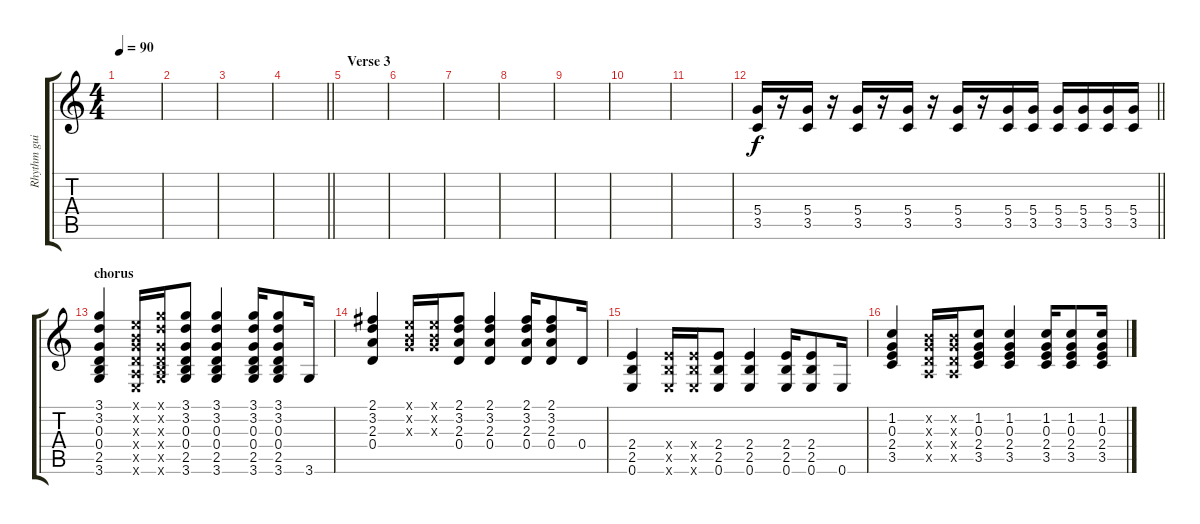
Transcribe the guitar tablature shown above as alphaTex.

\track ("Rhythm guitar 2" "Rhythm gui") {instrument distortionguitar}
\staff {score tabs}
\tuning (E4 B3 G3 D3 A2 E2) {hide}
\ts (4 4)
\tempo 90
\clef g2
\ks c
|
|
|
\barLineRight lightlight
|
\section ("" "Verse 3")
|
|
|
|
|
|
|
\barLineRight lightlight
(5.4 3.5).16 r.16 (5.4 3.5).16 r.16 (5.4 3.5).16 r.16 (5.4 3.5).16 r.16 (5.4 3.5).16 r.16 (5.4 3.5).16 (5.4 3.5).16 (5.4 3.5).16 (5.4 3.5).16 (5.4 3.5).16 (5.4 3.5).16 |
\section ("" "chorus")
(3.1 3.2 0.3 0.4 2.5 3.6).4 (0.1{x} 0.2{x} 0.3{x} 0.4{x} 0.5{x} 0.6{x}).16 (3.1{x} 3.2{x} 0.3{x} 0.4{x} 2.5{x} 3.6{x}).16 (3.1 3.2 0.3 0.4 2.5 3.6).8 (3.1 3.2 0.3 0.4 2.5 3.6).4 (3.1 3.2 0.3 0.4 2.5 3.6).16 (3.1 3.2 0.3 0.4 2.5 3.6).8 3.6.16 |
(2.1 3.2 2.3 0.4).4 (0.1{x} 0.2{x} 0.3{x}).16 (0.1{x} 0.2{x} 0.3{x}).16 (2.1 3.2 2.3 0.4).8 (2.1 3.2 2.3 0.4).4 (2.1 3.2 2.3 0.4).16 (2.1 3.2 2.3 0.4).8 0.4.16 |
(2.4 2.5 0.6).4 (2.4{x} 2.5{x} 0.6{x}).16 (2.4{x} 2.5{x} 0.6{x}).16 (2.4 2.5 0.6).8 (2.4 2.5 0.6).4 (2.4 2.5 0.6).16 (2.4 2.5 0.6).8 0.6.16 |
(1.2 0.3 2.4 3.5).4 (0.2{x} 0.3{x} 0.4{x} 0.5{x}).16 (0.2{x} 0.3{x} 0.4{x} 0.5{x}).16 (1.2 0.3 2.4 3.5).8 (1.2 0.3 2.4 3.5).4 (1.2 0.3 2.4 3.5).16 (1.2 0.3 2.4 3.5).8 (1.2 0.3 2.4 3.5).16
